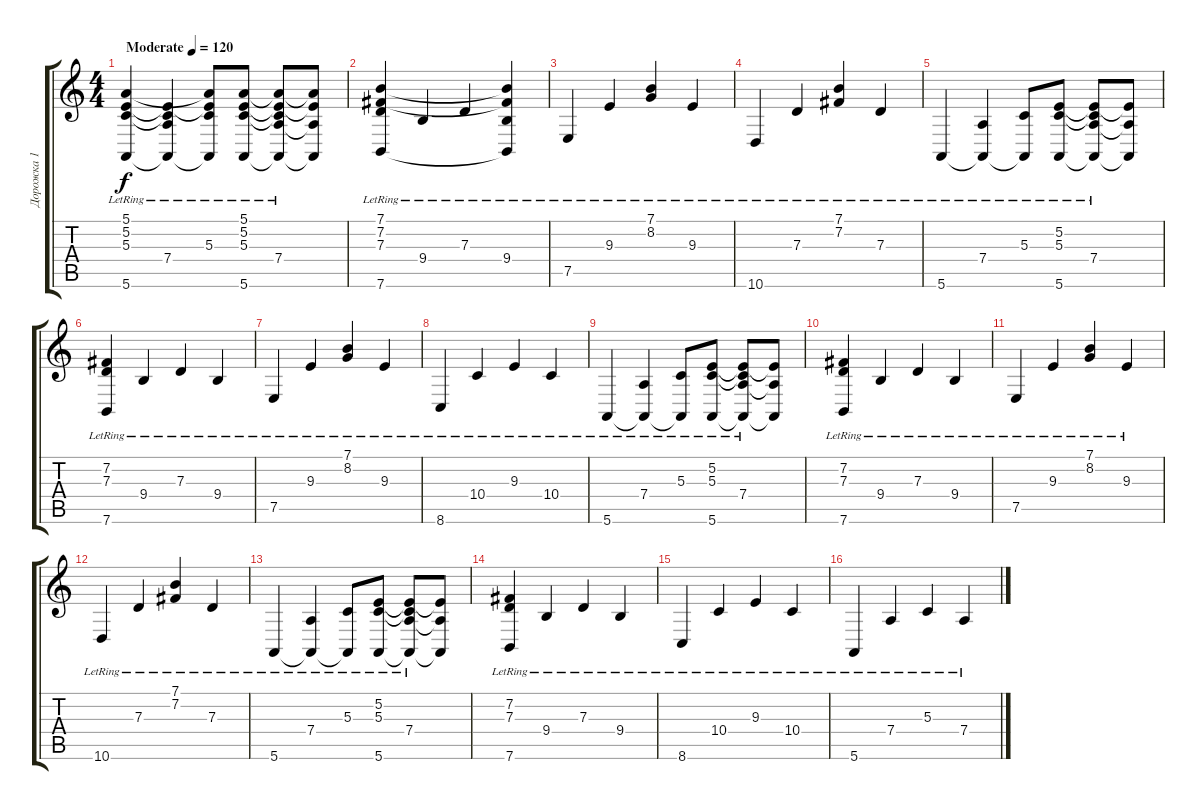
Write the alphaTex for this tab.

\track ("Дорожка 1" "Дорожка 1") {instrument acousticgrandpiano}
\staff {score tabs}
\tuning (E4 B3 G3 D3 A2 E2) {hide}
\ts (4 4)
\tempo (120 "Moderate")
\clef g2
\ks c
(5.1{lr} 5.2{lr} 5.3{lr} 5.6{lr}).4{dy f instrument acousticgrandpiano} (5.2{t} 5.3{t} 7.4{lr} 5.6{t}).4 (5.1{t} 5.2{t} 5.3{lr} 5.6{t}).8 (5.1{lr} 5.2{lr} 5.3{lr} 5.6{lr}).8 (5.1{t} 5.2{t} 5.3{t} 7.4{lr} 5.6{t}).8 (5.1{t} 5.2{t} 7.4{t} 5.6{t}).8 |
(7.1{lr} 7.2{lr} 7.3{lr} 7.6{lr}).4 9.4{lr}.4 7.3{lr}.4 (7.1{t} 7.2{t} 9.4{lr} 7.6{t}).4 |
7.5{lr}.4 9.3{lr}.4 (7.1{lr} 8.2{lr}).4 9.3{lr}.4 |
10.6{lr}.4 7.3{lr}.4 (7.1{lr} 7.2{lr}).4 7.3{lr}.4 |
5.6{lr}.4 (7.4{lr} 5.6{t}).4 (5.3{lr} 5.6{t}).8 (5.2{lr} 5.3{lr} 5.6{lr}).8 (5.2{t} 5.3{t} 7.4{lr} 5.6{t}).8 (5.2{t} 7.4{t} 5.6{t}).8 |
(7.2{lr} 7.3{lr} 7.6{lr}).4 9.4{lr}.4 7.3{lr}.4 9.4{lr}.4 |
7.5{lr}.4 9.3{lr}.4 (7.1{lr} 8.2{lr}).4 9.3{lr}.4 |
8.6{lr}.4 10.4{lr}.4 9.3{lr}.4 10.4{lr}.4 |
5.6{lr}.4 (7.4{lr} 5.6{t}).4 (5.3{lr} 5.6{t}).8 (5.2{lr} 5.3{lr} 5.6{lr}).8 (5.2{t} 5.3{t} 7.4{lr} 5.6{t}).8 (5.2{t} 7.4{t} 5.6{t}).8 |
(7.2{lr} 7.3{lr} 7.6{lr}).4 9.4{lr}.4 7.3{lr}.4 9.4{lr}.4 |
7.5{lr}.4 9.3{lr}.4 (7.1{lr} 8.2{lr}).4 9.3{lr}.4 |
10.6{lr}.4 7.3{lr}.4 (7.1{lr} 7.2{lr}).4 7.3{lr}.4 |
5.6{lr}.4 (7.4{lr} 5.6{t}).4 (5.3{lr} 5.6{t}).8 (5.2{lr} 5.3{lr} 5.6{lr}).8 (5.2{t} 5.3{t} 7.4{lr} 5.6{t}).8 (5.2{t} 7.4{t} 5.6{t}).8 |
(7.2{lr} 7.3{lr} 7.6{lr}).4 9.4{lr}.4 7.3{lr}.4 9.4{lr}.4 |
8.6{lr}.4 10.4{lr}.4 9.3{lr}.4 10.4{lr}.4 |
5.6{lr}.4 7.4{lr}.4 5.3{lr}.4 7.4{lr}.4
